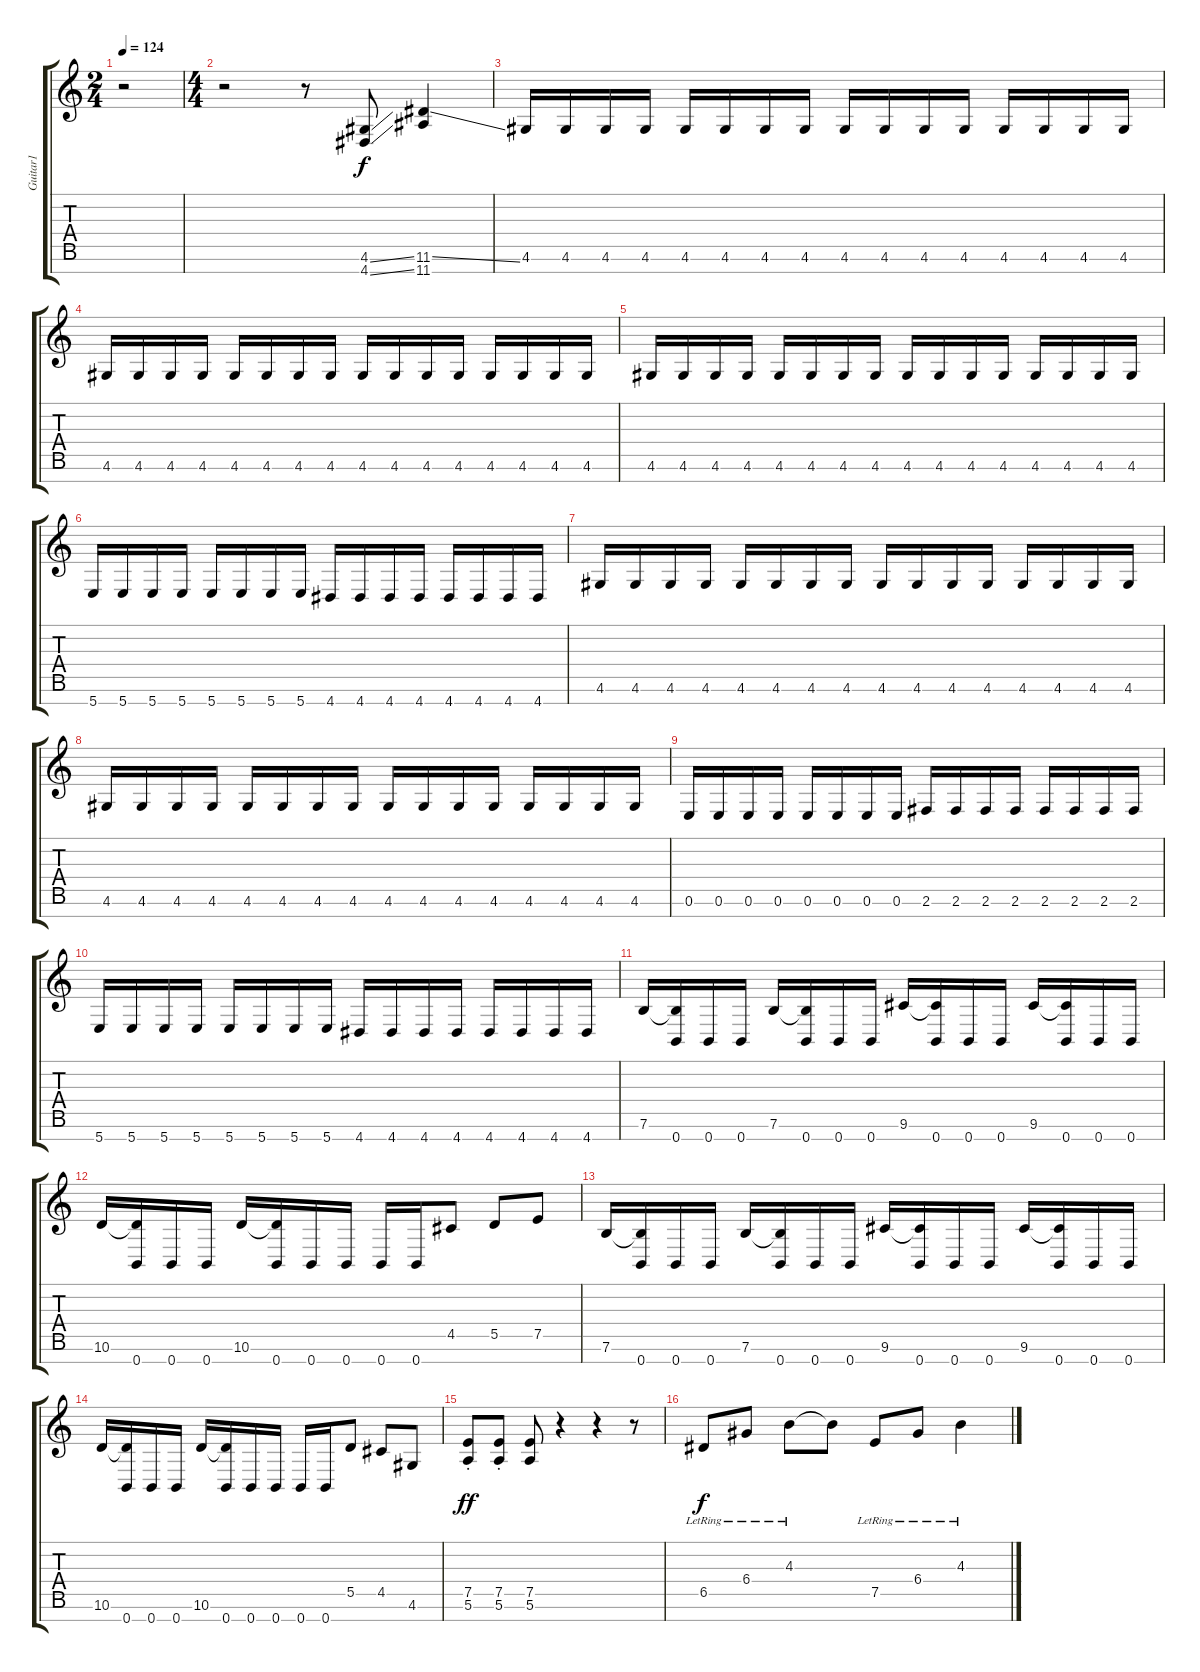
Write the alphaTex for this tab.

\track ("Guitar1" "Guitar1") {instrument distortionguitar}
\staff {score tabs}
\tuning (E4 B3 G3 D3 A2 E2 B1) {hide}
\ts (2 4)
\tempo 124
\clef g2
\ks c
r.2{dy f instrument distortionguitar} |
\ts (4 4)
r.2 r.8 (4.6{ss} 4.7{ss}).8 (11.6{ss} 11.7).4 |
4.6.16 4.6.16 4.6.16 4.6.16 4.6.16 4.6.16 4.6.16 4.6.16 4.6.16 4.6.16 4.6.16 4.6.16 4.6.16 4.6.16 4.6.16 4.6.16 |
4.6.16 4.6.16 4.6.16 4.6.16 4.6.16 4.6.16 4.6.16 4.6.16 4.6.16 4.6.16 4.6.16 4.6.16 4.6.16 4.6.16 4.6.16 4.6.16 |
4.6.16 4.6.16 4.6.16 4.6.16 4.6.16 4.6.16 4.6.16 4.6.16 4.6.16 4.6.16 4.6.16 4.6.16 4.6.16 4.6.16 4.6.16 4.6.16 |
5.7.16 5.7.16 5.7.16 5.7.16 5.7.16 5.7.16 5.7.16 5.7.16 4.7.16 4.7.16 4.7.16 4.7.16 4.7.16 4.7.16 4.7.16 4.7.16 |
4.6.16 4.6.16 4.6.16 4.6.16 4.6.16 4.6.16 4.6.16 4.6.16 4.6.16 4.6.16 4.6.16 4.6.16 4.6.16 4.6.16 4.6.16 4.6.16 |
4.6.16 4.6.16 4.6.16 4.6.16 4.6.16 4.6.16 4.6.16 4.6.16 4.6.16 4.6.16 4.6.16 4.6.16 4.6.16 4.6.16 4.6.16 4.6.16 |
0.6.16 0.6.16 0.6.16 0.6.16 0.6.16 0.6.16 0.6.16 0.6.16 2.6.16 2.6.16 2.6.16 2.6.16 2.6.16 2.6.16 2.6.16 2.6.16 |
5.7.16 5.7.16 5.7.16 5.7.16 5.7.16 5.7.16 5.7.16 5.7.16 4.7.16 4.7.16 4.7.16 4.7.16 4.7.16 4.7.16 4.7.16 4.7.16 |
7.6.16 (7.6{t} 0.7).16 0.7.16 0.7.16 7.6.16 (7.6{t} 0.7).16 0.7.16 0.7.16 9.6.16 (9.6{t} 0.7).16 0.7.16 0.7.16 9.6.16 (9.6{t} 0.7).16 0.7.16 0.7.16 |
10.6.16 (10.6{t} 0.7).16 0.7.16 0.7.16 10.6.16 (10.6{t} 0.7).16 0.7.16 0.7.16 0.7.16 0.7.16 4.5.8 5.5.8 7.5.8 |
7.6.16 (7.6{t} 0.7).16 0.7.16 0.7.16 7.6.16 (7.6{t} 0.7).16 0.7.16 0.7.16 9.6.16 (9.6{t} 0.7).16 0.7.16 0.7.16 9.6.16 (9.6{t} 0.7).16 0.7.16 0.7.16 |
10.6.16 (10.6{t} 0.7).16 0.7.16 0.7.16 10.6.16 (10.6{t} 0.7).16 0.7.16 0.7.16 0.7.16 0.7.16 5.5.8 4.5.8 4.6.8 |
(7.5{st} 5.6{st}).8{dy ff} (7.5{st} 5.6{st}).8 (7.5 5.6).8 r.4 r.4 r.8 |
6.5{lr}.8{dy f instrument electricguitarclean} 6.4{lr}.8 4.3{lr}.8 4.3{t}.8 7.5{lr}.8 6.4{lr}.8 4.3{lr}.4
